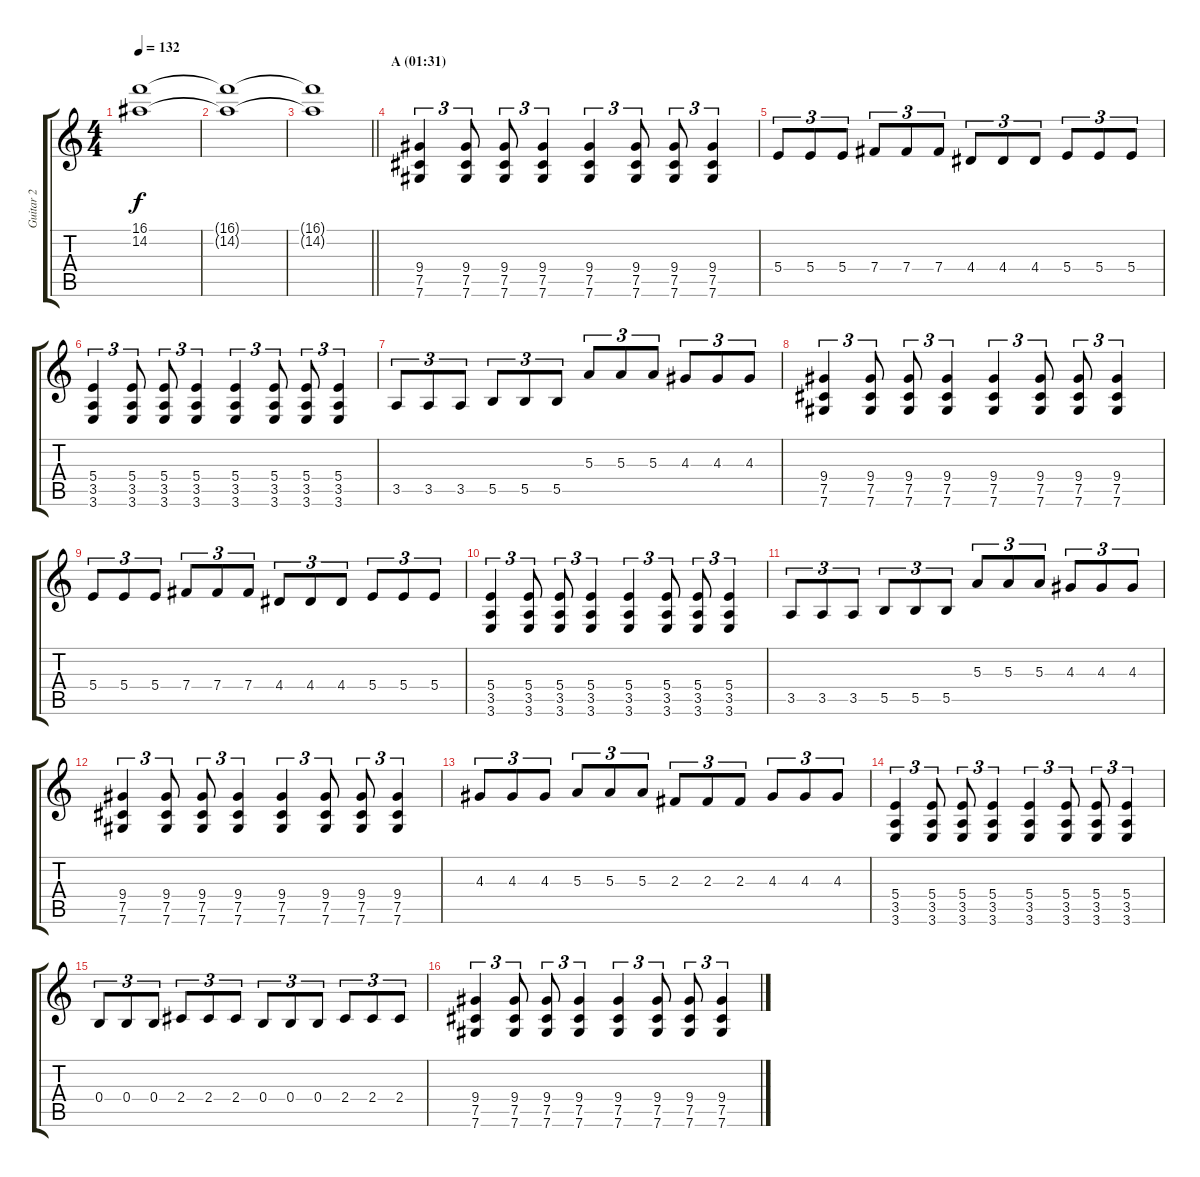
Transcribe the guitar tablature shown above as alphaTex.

\track ("Guitar 2" "Guitar 2") {instrument distortionguitar}
\staff {score tabs}
\tuning (Db4 Ab3 E3 B2 Gb2 Db2) {hide}
\ts (4 4)
\tempo 132
\clef g2
\ks c
(16.1{t} 14.2{t}).1{dy f} |
(16.1{t} 14.2{t}).1 |
\barLineRight lightlight
(16.1{t} 14.2{t}).1 |
\section ("" "A (01:31)")
(9.4 7.5 7.6).4{tu (3 2) volume 16 instrument distortionguitar} (9.4 7.5 7.6).8{tu (3 2)} (9.4 7.5 7.6).8{tu (3 2)} (9.4 7.5 7.6).4{tu (3 2)} (9.4 7.5 7.6).4{tu (3 2)} (9.4 7.5 7.6).8{tu (3 2)} (9.4 7.5 7.6).8{tu (3 2)} (9.4 7.5 7.6).4{tu (3 2)} |
5.4.8{tu (3 2)} 5.4.8{tu (3 2)} 5.4.8{tu (3 2)} 7.4.8{tu (3 2)} 7.4.8{tu (3 2)} 7.4.8{tu (3 2)} 4.4.8{tu (3 2)} 4.4.8{tu (3 2)} 4.4.8{tu (3 2)} 5.4.8{tu (3 2)} 5.4.8{tu (3 2)} 5.4.8{tu (3 2)} |
(5.4 3.5 3.6).4{tu (3 2)} (5.4 3.5 3.6).8{tu (3 2)} (5.4 3.5 3.6).8{tu (3 2)} (5.4 3.5 3.6).4{tu (3 2)} (5.4 3.5 3.6).4{tu (3 2)} (5.4 3.5 3.6).8{tu (3 2)} (5.4 3.5 3.6).8{tu (3 2)} (5.4 3.5 3.6).4{tu (3 2)} |
3.5.8{tu (3 2)} 3.5.8{tu (3 2)} 3.5.8{tu (3 2)} 5.5.8{tu (3 2)} 5.5.8{tu (3 2)} 5.5.8{tu (3 2)} 5.3.8{tu (3 2)} 5.3.8{tu (3 2)} 5.3.8{tu (3 2)} 4.3.8{tu (3 2)} 4.3.8{tu (3 2)} 4.3.8{tu (3 2)} |
(9.4 7.5 7.6).4{tu (3 2)} (9.4 7.5 7.6).8{tu (3 2)} (9.4 7.5 7.6).8{tu (3 2)} (9.4 7.5 7.6).4{tu (3 2)} (9.4 7.5 7.6).4{tu (3 2)} (9.4 7.5 7.6).8{tu (3 2)} (9.4 7.5 7.6).8{tu (3 2)} (9.4 7.5 7.6).4{tu (3 2)} |
5.4.8{tu (3 2)} 5.4.8{tu (3 2)} 5.4.8{tu (3 2)} 7.4.8{tu (3 2)} 7.4.8{tu (3 2)} 7.4.8{tu (3 2)} 4.4.8{tu (3 2)} 4.4.8{tu (3 2)} 4.4.8{tu (3 2)} 5.4.8{tu (3 2)} 5.4.8{tu (3 2)} 5.4.8{tu (3 2)} |
(5.4 3.5 3.6).4{tu (3 2)} (5.4 3.5 3.6).8{tu (3 2)} (5.4 3.5 3.6).8{tu (3 2)} (5.4 3.5 3.6).4{tu (3 2)} (5.4 3.5 3.6).4{tu (3 2)} (5.4 3.5 3.6).8{tu (3 2)} (5.4 3.5 3.6).8{tu (3 2)} (5.4 3.5 3.6).4{tu (3 2)} |
3.5.8{tu (3 2)} 3.5.8{tu (3 2)} 3.5.8{tu (3 2)} 5.5.8{tu (3 2)} 5.5.8{tu (3 2)} 5.5.8{tu (3 2)} 5.3.8{tu (3 2)} 5.3.8{tu (3 2)} 5.3.8{tu (3 2)} 4.3.8{tu (3 2)} 4.3.8{tu (3 2)} 4.3.8{tu (3 2)} |
(9.4 7.5 7.6).4{tu (3 2)} (9.4 7.5 7.6).8{tu (3 2)} (9.4 7.5 7.6).8{tu (3 2)} (9.4 7.5 7.6).4{tu (3 2)} (9.4 7.5 7.6).4{tu (3 2)} (9.4 7.5 7.6).8{tu (3 2)} (9.4 7.5 7.6).8{tu (3 2)} (9.4 7.5 7.6).4{tu (3 2)} |
4.3.8{tu (3 2)} 4.3.8{tu (3 2)} 4.3.8{tu (3 2)} 5.3.8{tu (3 2)} 5.3.8{tu (3 2)} 5.3.8{tu (3 2)} 2.3.8{tu (3 2)} 2.3.8{tu (3 2)} 2.3.8{tu (3 2)} 4.3.8{tu (3 2)} 4.3.8{tu (3 2)} 4.3.8{tu (3 2)} |
(5.4 3.5 3.6).4{tu (3 2)} (5.4 3.5 3.6).8{tu (3 2)} (5.4 3.5 3.6).8{tu (3 2)} (5.4 3.5 3.6).4{tu (3 2)} (5.4 3.5 3.6).4{tu (3 2)} (5.4 3.5 3.6).8{tu (3 2)} (5.4 3.5 3.6).8{tu (3 2)} (5.4 3.5 3.6).4{tu (3 2)} |
0.4.8{tu (3 2)} 0.4.8{tu (3 2)} 0.4.8{tu (3 2)} 2.4.8{tu (3 2)} 2.4.8{tu (3 2)} 2.4.8{tu (3 2)} 0.4.8{tu (3 2)} 0.4.8{tu (3 2)} 0.4.8{tu (3 2)} 2.4.8{tu (3 2)} 2.4.8{tu (3 2)} 2.4.8{tu (3 2)} |
(9.4 7.5 7.6).4{tu (3 2)} (9.4 7.5 7.6).8{tu (3 2)} (9.4 7.5 7.6).8{tu (3 2)} (9.4 7.5 7.6).4{tu (3 2)} (9.4 7.5 7.6).4{tu (3 2)} (9.4 7.5 7.6).8{tu (3 2)} (9.4 7.5 7.6).8{tu (3 2)} (9.4 7.5 7.6).4{tu (3 2)}
